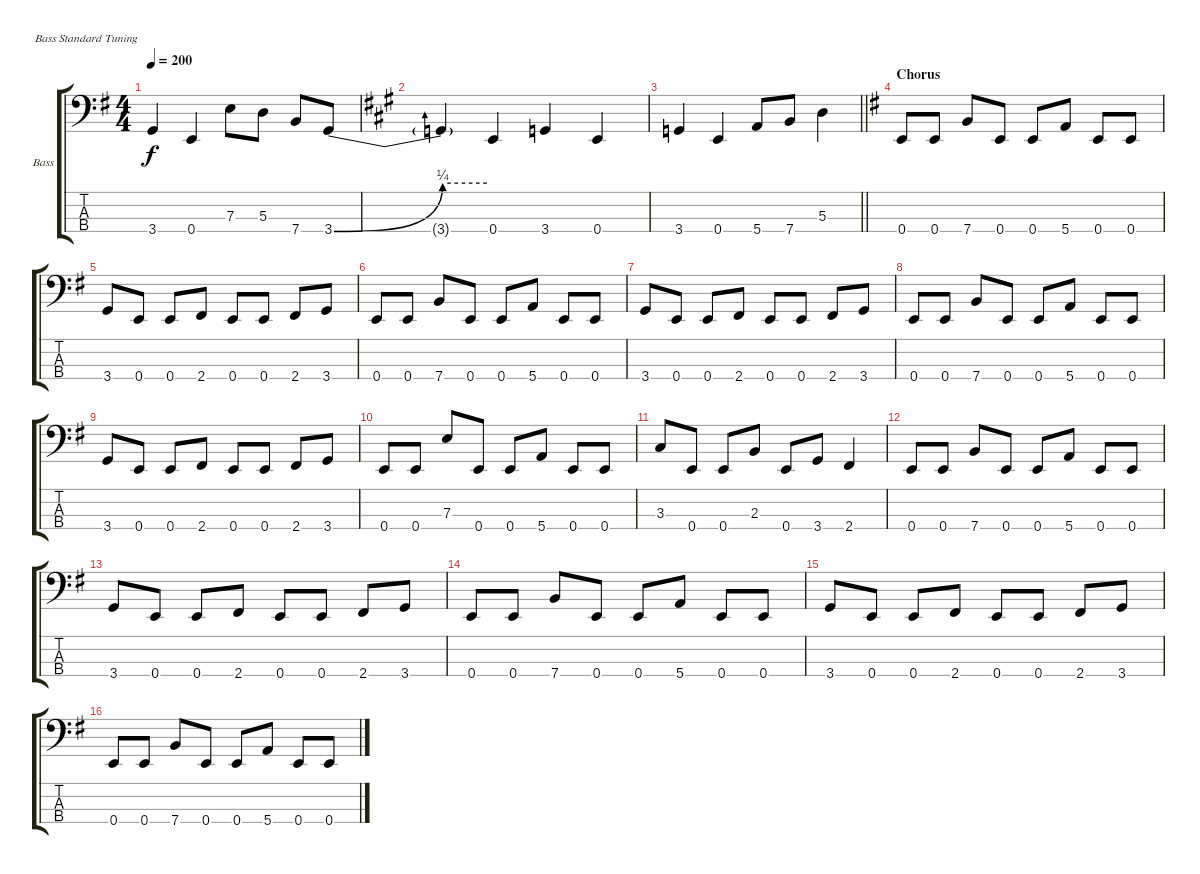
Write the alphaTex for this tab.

\bracketExtendMode groupsimilarinstruments
\firstSystemTrackNameOrientation horizontal
\otherSystemsTrackNameOrientation horizontal
\track ("Bass" "Bass") {instrument electricbassfinger}
\staff {score tabs}
\tuning (G2 D2 A1 E1)
\ts (4 4)
\tempo 200
\clef f4
\scale
0.321101
\ks g
3.4.4{dy f} 0.4.4 7.3.8 5.3.8 7.4.8 3.4{be (bend 0 0 60 1)}.8 |
\scale
0.40367
\ks a
3.4{be (hold 0 1 60 1) t}.4 0.4.4 3.4.4 0.4.4 |
\scale
0.251938
\barLineRight lightlight
3.4.4 0.4.4 5.4.8 7.4.8 5.3.4 |
\section ("" "Chorus")
\scale
0.437984
\ks g
0.4.8 0.4.8 7.4.8 0.4.8 0.4.8 5.4.8 0.4.8 0.4.8 |
\scale
0.310078 3.4.8 0.4.8 0.4.8 2.4.8 0.4.8 0.4.8 2.4.8 3.4.8 |
\scale
0.333333 0.4.8 0.4.8 7.4.8 0.4.8 0.4.8 5.4.8 0.4.8 0.4.8 |
\scale
0.333333 3.4.8 0.4.8 0.4.8 2.4.8 0.4.8 0.4.8 2.4.8 3.4.8 |
\scale
0.333333 0.4.8 0.4.8 7.4.8 0.4.8 0.4.8 5.4.8 0.4.8 0.4.8 |
\scale
0.336134 3.4.8 0.4.8 0.4.8 2.4.8 0.4.8 0.4.8 2.4.8 3.4.8 |
\scale
0.336134 0.4.8 0.4.8 7.3.8 0.4.8 0.4.8 5.4.8 0.4.8 0.4.8 |
\scale
0.327731 3.3.8 0.4.8 0.4.8 2.3.8 0.4.8 3.4.8 2.4.4 |
0.4.8 0.4.8 7.4.8 0.4.8 0.4.8 5.4.8 0.4.8 0.4.8 |
3.4.8 0.4.8 0.4.8 2.4.8 0.4.8 0.4.8 2.4.8 3.4.8 |
0.4.8 0.4.8 7.4.8 0.4.8 0.4.8 5.4.8 0.4.8 0.4.8 |
3.4.8 0.4.8 0.4.8 2.4.8 0.4.8 0.4.8 2.4.8 3.4.8 |
0.4.8 0.4.8 7.4.8 0.4.8 0.4.8 5.4.8 0.4.8 0.4.8
